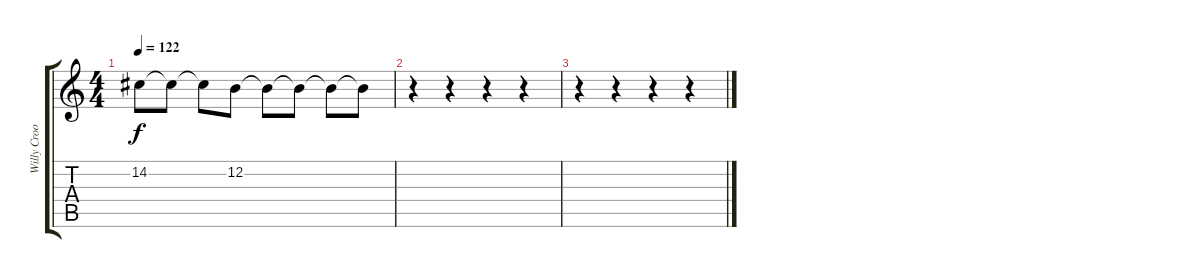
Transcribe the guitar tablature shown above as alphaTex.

\track ("Willy Crook" "Willy Croo") {instrument altosax}
\staff {score tabs}
\tuning (E4 B3 G3 D3 A2 E2) {hide}
\ts (4 4)
\tempo 122
\clef g2
\ks c
14.2.8{dy f} 14.2{t}.8 14.2{t}.8 12.2.8{volume 7} 12.2{t}.8 12.2{t}.8 12.2{t}.8 12.2{t}.8 |
r.4 r.4 r.4 r.4 |
r.4 r.4 r.4 r.4
